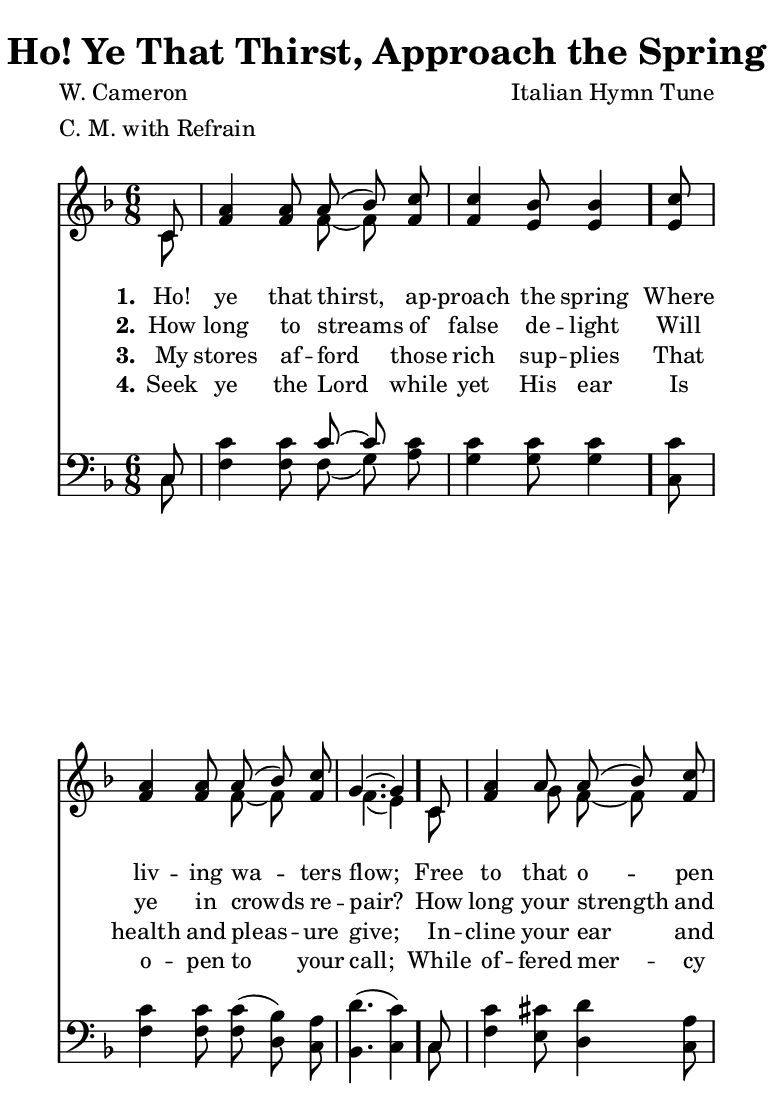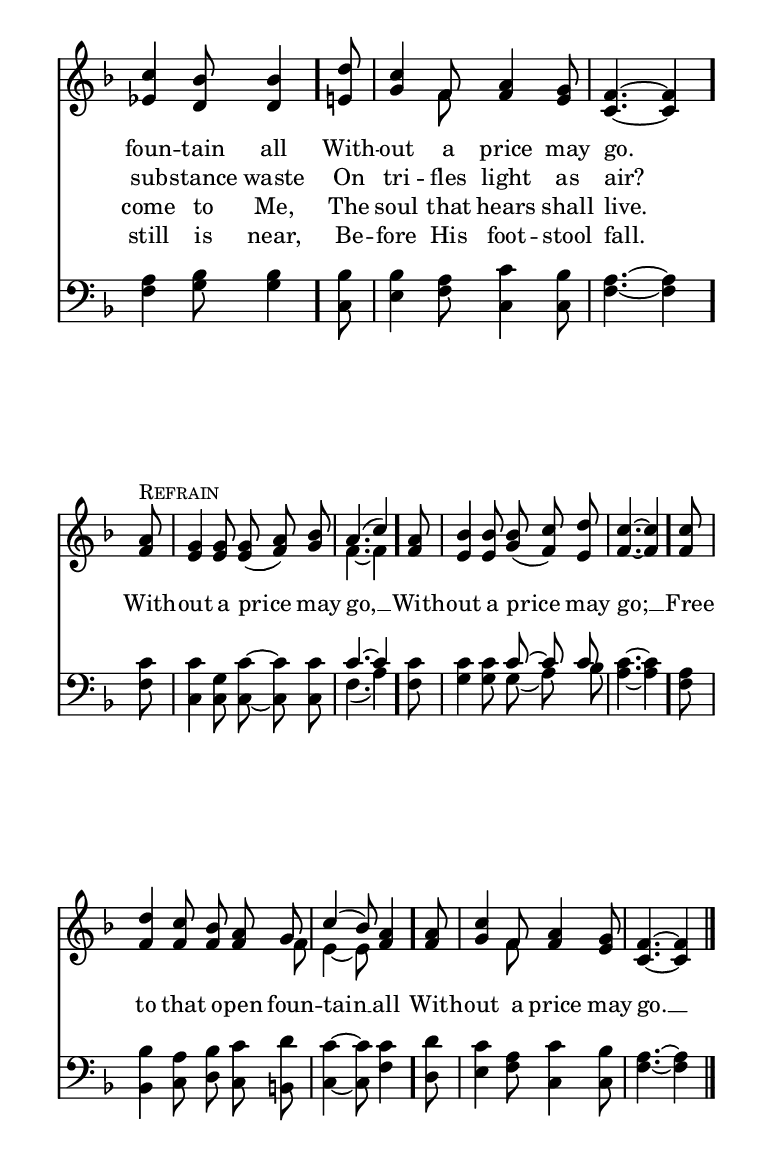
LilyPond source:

\include "common/global.ily"
\paper {
  \include "common/paper.ily"
}

\header{
  %gospel
  hymnnumber = "93"
  title = "Ho! Ye That Thirst, Approach the Spring"
  tunename = "Torino"
  meter = "C. M. with Refrain"
  poet = "W. Cameron"
  composer = "Italian Hymn Tune"
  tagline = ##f
}

% for fermata in MIDI
ta = { \tempo 4=80 }
tb = { \tempo 4=40 }

patternAA = { c8 | c4 c8 c8 c8 c8 | c4 c8 c4 }
patternAB = { c8 | c4 c8 c4    c8 | c4 c8 c4 }

patternBA = { c8 | c4 c8 c8 c8 c8 | c4.   c4 }
patternBB = { c8 | c4 c8 c4    c8 | c4.   c4 }
patternBC = { \patternAA }

global = {
  \include "common/overrides.ily"
  \override Staff.TimeSignature.style = #'numbered
  \time 6/8
  \override Score.MetronomeMark.transparent = ##t % hide all fermata changes too
  \ta
  \key f \major
  \partial 8
  \autoBeamOff
}

notesSoprano = {
\global
\relative c' {

  \changePitch \patternAA { c | a' a a( bes) c | c bes bes }
  \changePitch \patternBA { c | a a a( bes) c | g ~ g }
  \changePitch \patternAA { c, | a' a a( bes) c | c bes bes }
  \changePitch \patternBB { d | c f, a g | f ~ f }

  << s^\markup { \small \caps "Refrain" }
  \changePitch \patternBA { a | g g g( a) bes | a( c) } >>
  \changePitch \patternBA { a | bes bes bes( c) d | c ~ c }
  \changePitch \patternBC { c | d c bes a g | c( bes) a }
  \changePitch \patternBB { a | c f, a g | f ~ f }

  \bar "|."

}
}

notesAlto = {
\global
\relative e' {

  \changePitch \patternAA { c | f f f ~ f f | f e e }
  \changePitch \patternBA { e | f f f ~ f f | f( e) }
  \changePitch \patternAA { c | f g f ~ f f | ees d d }
  \changePitch \patternBB { e | g f f e | c ~ c }

  \changePitch \patternBA { f | e e e( f) g | f ~ f }
  \changePitch \patternBA { f | e e g( f) e | f ~ f }
  \changePitch \patternBC { f | f f f f f | e ~ e f }
  \changePitch \patternBB { f | g f f e | c ~ c }

}
}

notesTenor = {
\global
\relative a, {

  \changePitch \patternAA { c | c' c c ~ c c | c c c }
  \changePitch \patternBA { c | c c c( bes) a | d( c) }
  \changePitch \patternAB { c, | c' cis d a | a bes bes }
  \changePitch \patternBB { bes | bes a c bes | a ~ a }

  \changePitch \patternBA { c | c g c ~ c c | c ~ c }
  \changePitch \patternBA { c | c c c ~ c c | c ~ c }
  \changePitch \patternBC { a | bes a bes c d | c ~ c c }
  \changePitch \patternBB { d | c a c bes | a ~ a }

}
}

notesBass = {
\global
\relative f {

  \changePitch \patternAA { c | f f f( g) a | g g g }
  \changePitch \patternBA { c, | f f f( d) c | bes( c) }
  \changePitch \patternAB { c | f e d c | f g g }
  \changePitch \patternBB { c, | e f c c | f ~ f }

  \changePitch \patternBA { f | c c c ~ c c | f( a) }
  \changePitch \patternBA { f | g g g( a) bes | a ~ a }
  \changePitch \patternBC { f | bes, c d c b | c ~ c f }
  \changePitch \patternBB { d | e f c c | f ~ f }

}
}

Refrain = \lyricmode {

With -- out a price may go, __ \bar "."
With -- out a price may go; __ \bar "." \eogbreak
Free to that o -- pen foun -- tain __ all \bar "."
With -- out a price may go. __ \bar "." \eogbreak

}

wordsA = \lyricmode {
\set stanza = "1."

Ho! ye that thirst, ap -- proach the spring \bar "."
Where liv -- ing wa -- ters flow; \bar "." \eogbreak
Free to that o -- pen foun -- tain all \bar "."
With -- out a price may go. \bar "." \eogbreak

}

wordsB = \lyricmode {
\set stanza = "2."

How long to streams of false de -- light
Will ye in crowds re -- pair?
How long your strength and sub -- stance waste
On tri -- fles light as air?

\Refrain

}

wordsC = \lyricmode {
\set stanza = "3."

My stores af -- ford those rich sup -- plies
That health and pleas -- ure give;
In -- cline your ear and come to Me,
The soul that hears shall live.

}

wordsD = \lyricmode {
\set stanza = "4."

Seek ye the Lord while yet His ear
Is o -- pen to your call;
While of -- fered mer -- cy still is near,
Be -- fore His foot -- stool fall.

}

\score {
  \context ChoirStaff <<
    \context Staff = upper <<
      \set Staff.autoBeaming = ##f
      \set ChoirStaff.systemStartDelimiter = #'SystemStartBar
      \set ChoirStaff.printPartCombineTexts = ##f
      \partcombine #'(2 . 11) \notesSoprano \notesAlto
      \context NullVoice = sopranos { \voiceOne << \notesSoprano >> }
      \context Lyrics = one   \lyricsto sopranos \wordsA
      \context Lyrics = two   \lyricsto sopranos \wordsB
      \context Lyrics = three \lyricsto sopranos \wordsC
      \context Lyrics = four  \lyricsto sopranos \wordsD
    >>
    \context Staff = men <<
      \set Staff.autoBeaming = ##f
      \clef bass
      \set ChoirStaff.printPartCombineTexts = ##f
      \partcombine #'(2 . 11) \notesTenor \notesBass
    >>
  >>
  \layout {
    \include "common/layout.ily"
  }
  #(cond ((ly:get-option 'eog-midi-permitted) #{ \midi{
    \include "common/midi.ily"
  } #}))
}

\version "2.19.49"  % necessary for upgrading to future LilyPond versions.

% vi:set et ts=2 sw=2 ai nocindent syntax=lilypond:
